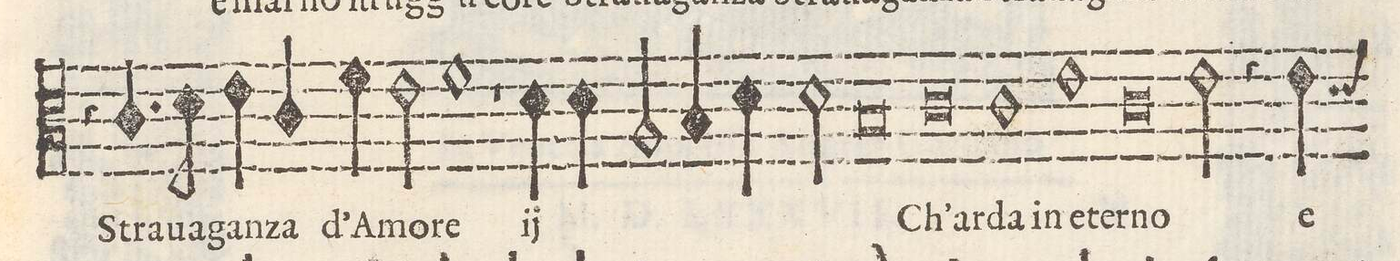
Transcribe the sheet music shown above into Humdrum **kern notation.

**kern	**text
*I"ALTO	*
*clefC3	*
*k[]	*
*met(C)	*
*M2/1	*
4r	.
4.c/	Stra-
8d\	-ua-
4e\	-gan-
=46-	=46-
4c/	-za
4f\	d`A-
2e\	-mo-
1f	-re
*	*ij
=47-	=47-
1r	.
4d\	Stra-
4d\	-ua-
2A/	-gan-
=48-	=48-
4B/	-za
4d\	d`A-
2d\	-mo-
0B	-re
*	*Xij
=49-	=49-
0c	Ch`ar-
=50-	=50-
1c	-da in
=51-	=51-
1e	e-
0c	-ter-
=52-	=52-
2e\	-no
4r	.
4e\	e
*custos:d	*
=53-	=53-
*-	*-
